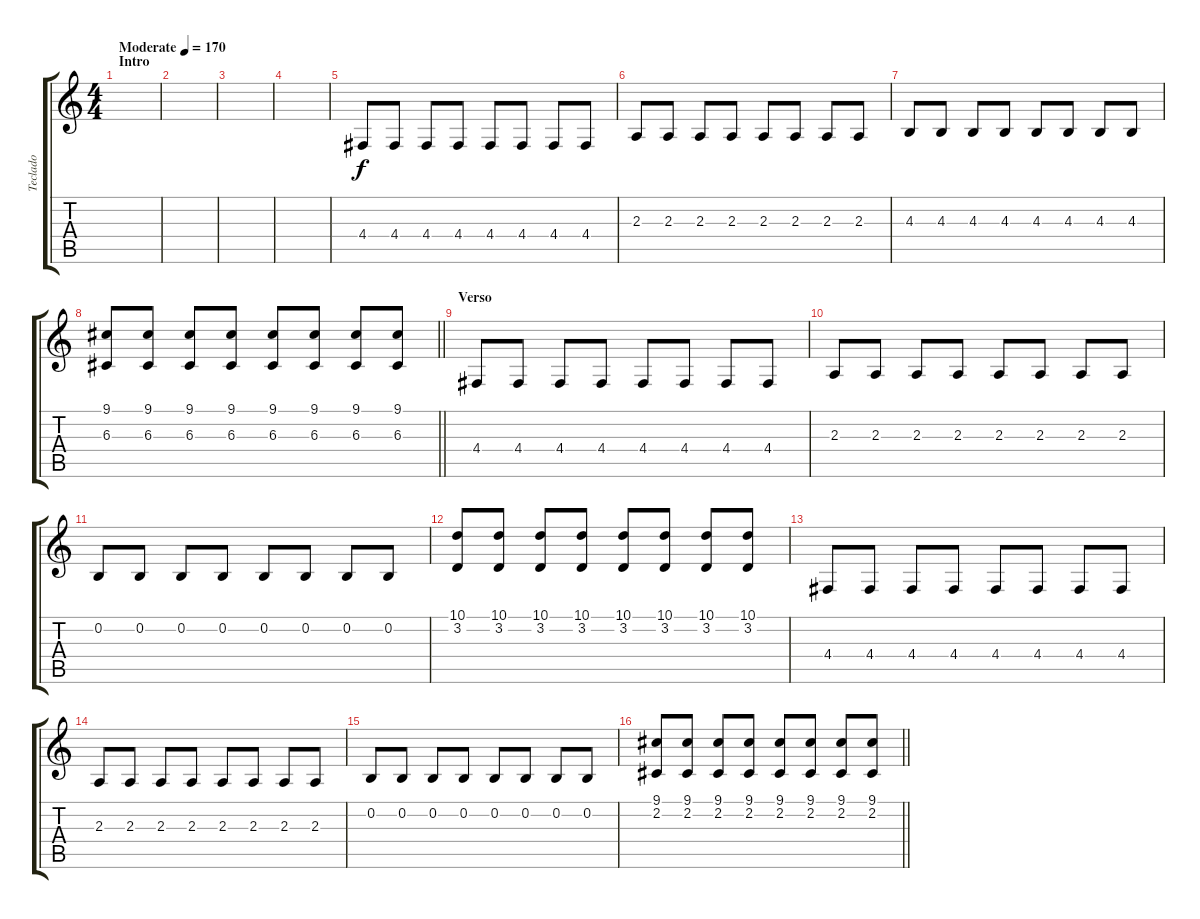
\track ("Teclado" "Teclado") {instrument drawbarorgan}
\staff {score tabs}
\tuning (E4 B3 G3 D3 A2 E2) {hide}
\ts (4 4)
\section ("" "Intro")
\tempo (170 "Moderate")
\clef g2
\ks c
|
|
|
|
4.4.8 4.4.8 4.4.8 4.4.8 4.4.8 4.4.8 4.4.8 4.4.8 |
2.3.8 2.3.8 2.3.8 2.3.8 2.3.8 2.3.8 2.3.8 2.3.8 |
4.3.8 4.3.8 4.3.8 4.3.8 4.3.8 4.3.8 4.3.8 4.3.8 |
\barLineRight lightlight
(9.1 6.3).8 (9.1 6.3).8 (9.1 6.3).8 (9.1 6.3).8 (9.1 6.3).8 (9.1 6.3).8 (9.1 6.3).8 (9.1 6.3).8 |
\section ("" "Verso")
4.4.8 4.4.8 4.4.8 4.4.8 4.4.8 4.4.8 4.4.8 4.4.8 |
2.3.8 2.3.8 2.3.8 2.3.8 2.3.8 2.3.8 2.3.8 2.3.8 |
0.2.8 0.2.8 0.2.8 0.2.8 0.2.8 0.2.8 0.2.8 0.2.8 |
(10.1 3.2).8 (10.1 3.2).8 (10.1 3.2).8 (10.1 3.2).8 (10.1 3.2).8 (10.1 3.2).8 (10.1 3.2).8 (10.1 3.2).8 |
4.4.8 4.4.8 4.4.8 4.4.8 4.4.8 4.4.8 4.4.8 4.4.8 |
2.3.8 2.3.8 2.3.8 2.3.8 2.3.8 2.3.8 2.3.8 2.3.8 |
0.2.8 0.2.8 0.2.8 0.2.8 0.2.8 0.2.8 0.2.8 0.2.8 |
\barLineRight lightlight
(9.1 2.2).8 (9.1 2.2).8 (9.1 2.2).8 (9.1 2.2).8 (9.1 2.2).8 (9.1 2.2).8 (9.1 2.2).8 (9.1 2.2).8
